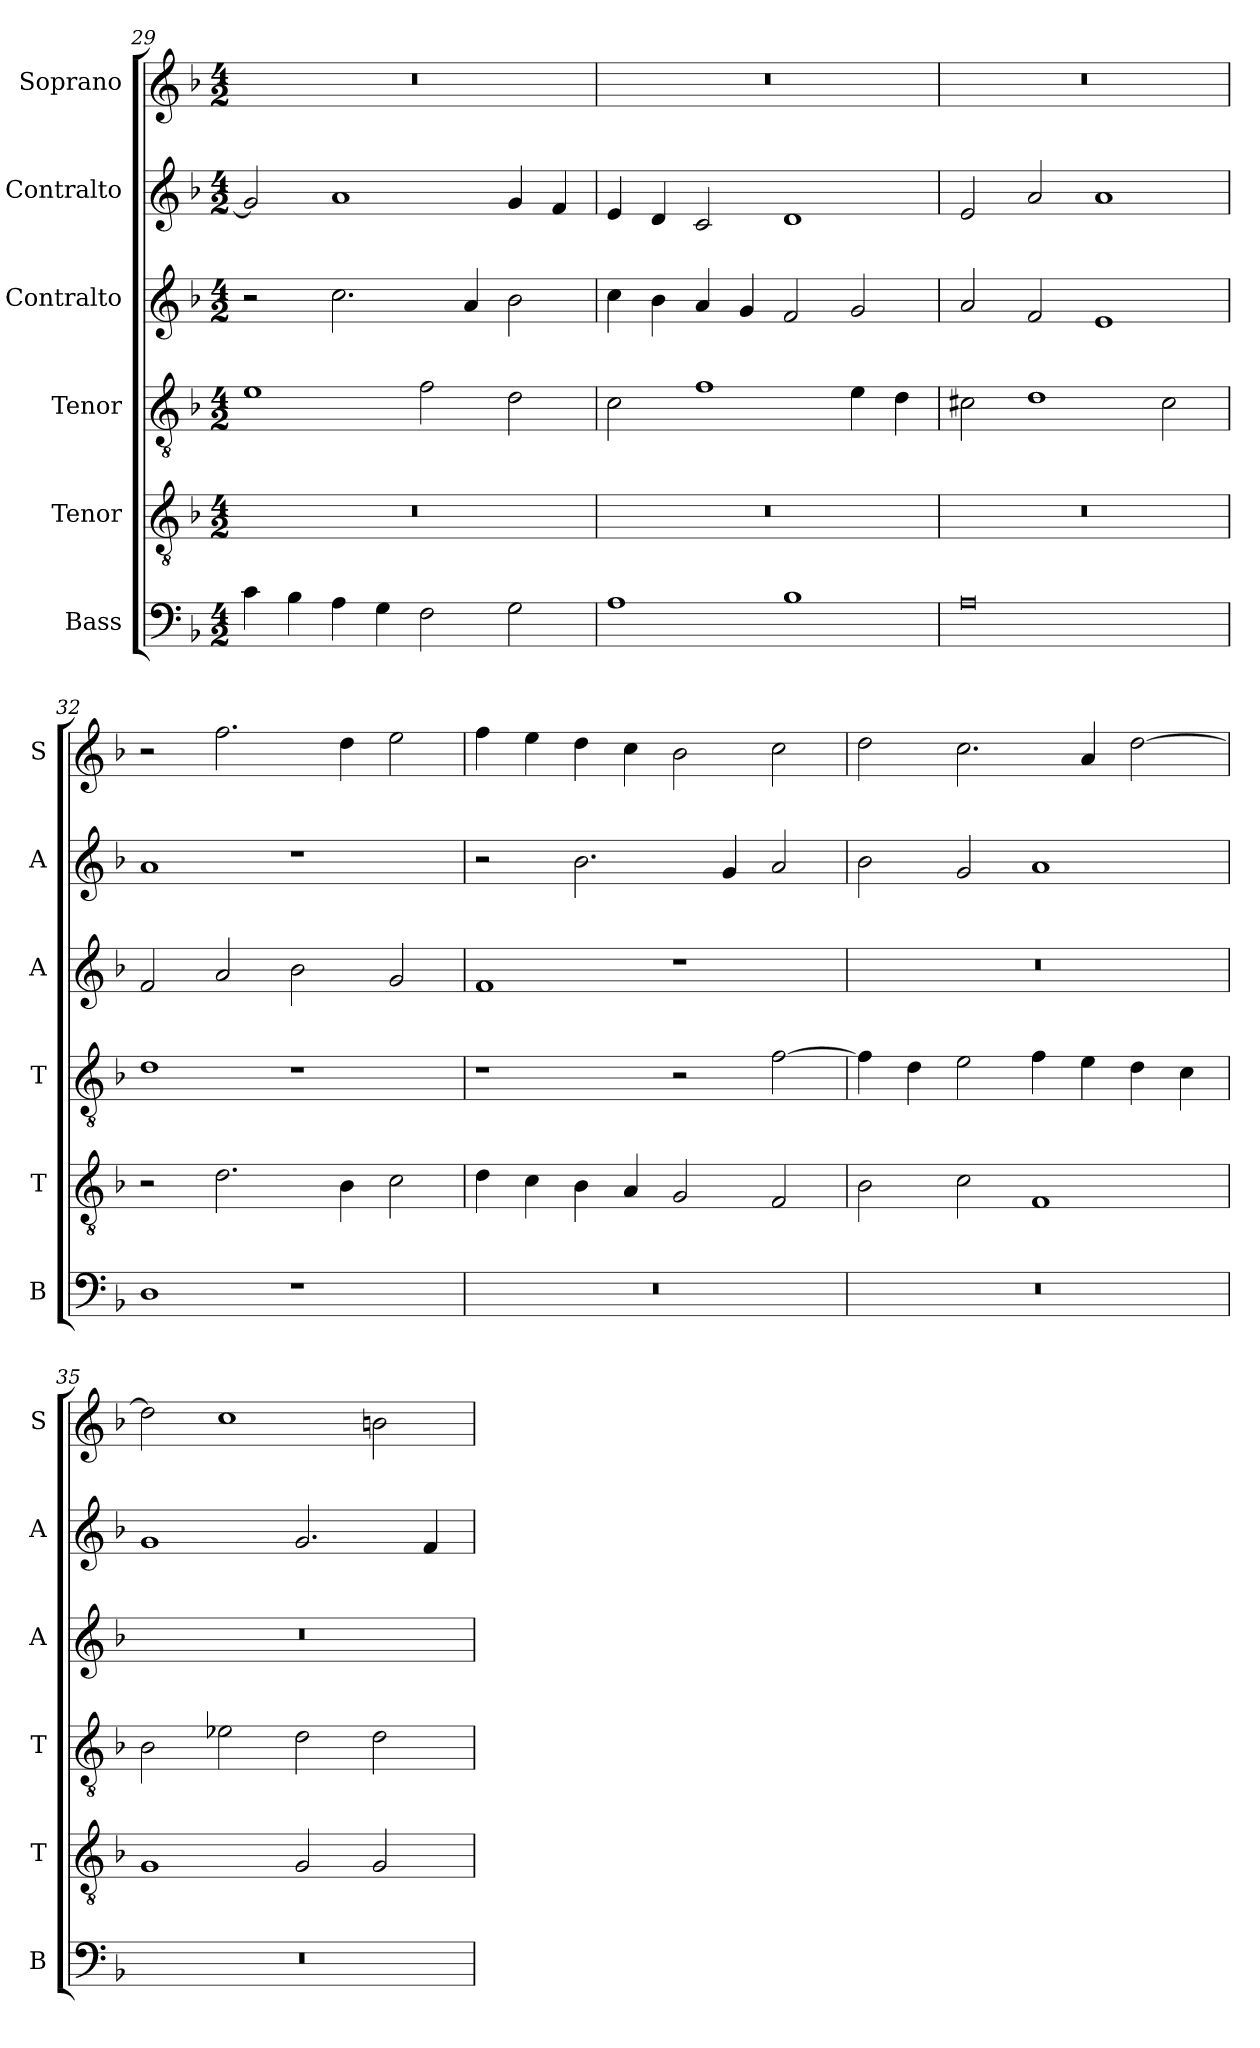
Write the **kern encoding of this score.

**kern	**kern	**kern	**kern	**kern	**kern
*part6	*part5	*part4	*part3	*part2	*part1
*staff6	*staff5	*staff4	*staff3	*staff2	*staff1
*I"Bass	*I"Tenor	*I"Tenor	*I"Contralto	*I"Contralto	*I"Soprano
*I'B	*I'T	*I'T	*I'A	*I'A	*I'S
*clefF4	*clefGv2	*clefGv2	*clefG2	*clefG2	*clefG2
*k[b-]	*k[b-]	*k[b-]	*k[b-]	*k[b-]	*k[b-]
*F:ion	*F:ion	*F:ion	*F:ion	*F:ion	*F:ion
*M4/2	*M4/2	*M4/2	*M4/2	*M4/2	*M4/2
=29	=29	=29	=29	=29	=29
4c	0r	1e	2r	2g]	0r
4B-	.	.	.	.	.
4A	.	.	2.cc	1a	.
4G	.	.	.	.	.
2F	.	2f	.	.	.
.	.	.	4a	.	.
2G	.	2d	2b-	4g	.
.	.	.	.	4f	.
=30	=30	=30	=30	=30	=30
1A	0r	2c	4cc	4e	0r
.	.	.	4b-	4d	.
.	.	1f	4a	2c	.
.	.	.	4g	.	.
1B-	.	.	2f	1d	.
.	.	4e	2g	.	.
.	.	4d	.	.	.
=31	=31	=31	=31	=31	=31
0A	0r	2c#X	2a	2e	0r
.	.	1d	2f	2a	.
.	.	.	1e	1a	.
.	.	2c#	.	.	.
=32	=32	=32	=32	=32	=32
1D	2r	1d	2f	1a	2r
.	2.d	.	2a	.	2.ff
1r	.	1r	2b-	1r	.
.	4B-	.	.	.	4dd
.	2c	.	2g	.	2ee
=33	=33	=33	=33	=33	=33
0r	4d	1r	1f	2r	4ff
.	4c	.	.	.	4ee
.	4B-	.	.	2.b-	4dd
.	4A	.	.	.	4cc
.	2G	2r	1r	.	2b-
.	.	.	.	4g	.
.	2F	[2f	.	2a	2cc
=34	=34	=34	=34	=34	=34
0r	2B-	4f]	0r	2b-	2dd
.	.	4d	.	.	.
.	2c	2e	.	2g	2.cc
.	1F	4f	.	1a	.
.	.	4e	.	.	4a
.	.	4d	.	.	[2dd
.	.	4c	.	.	.
=35	=35	=35	=35	=35	=35
0r	1G	2B-	0r	1g	2dd]
.	.	2e-X	.	.	1cc
.	2G	2d	.	2.g	.
.	2G	2d	.	.	2bn
.	.	.	.	4f	.
=	=	=	=	=	=
*-	*-	*-	*-	*-	*-
